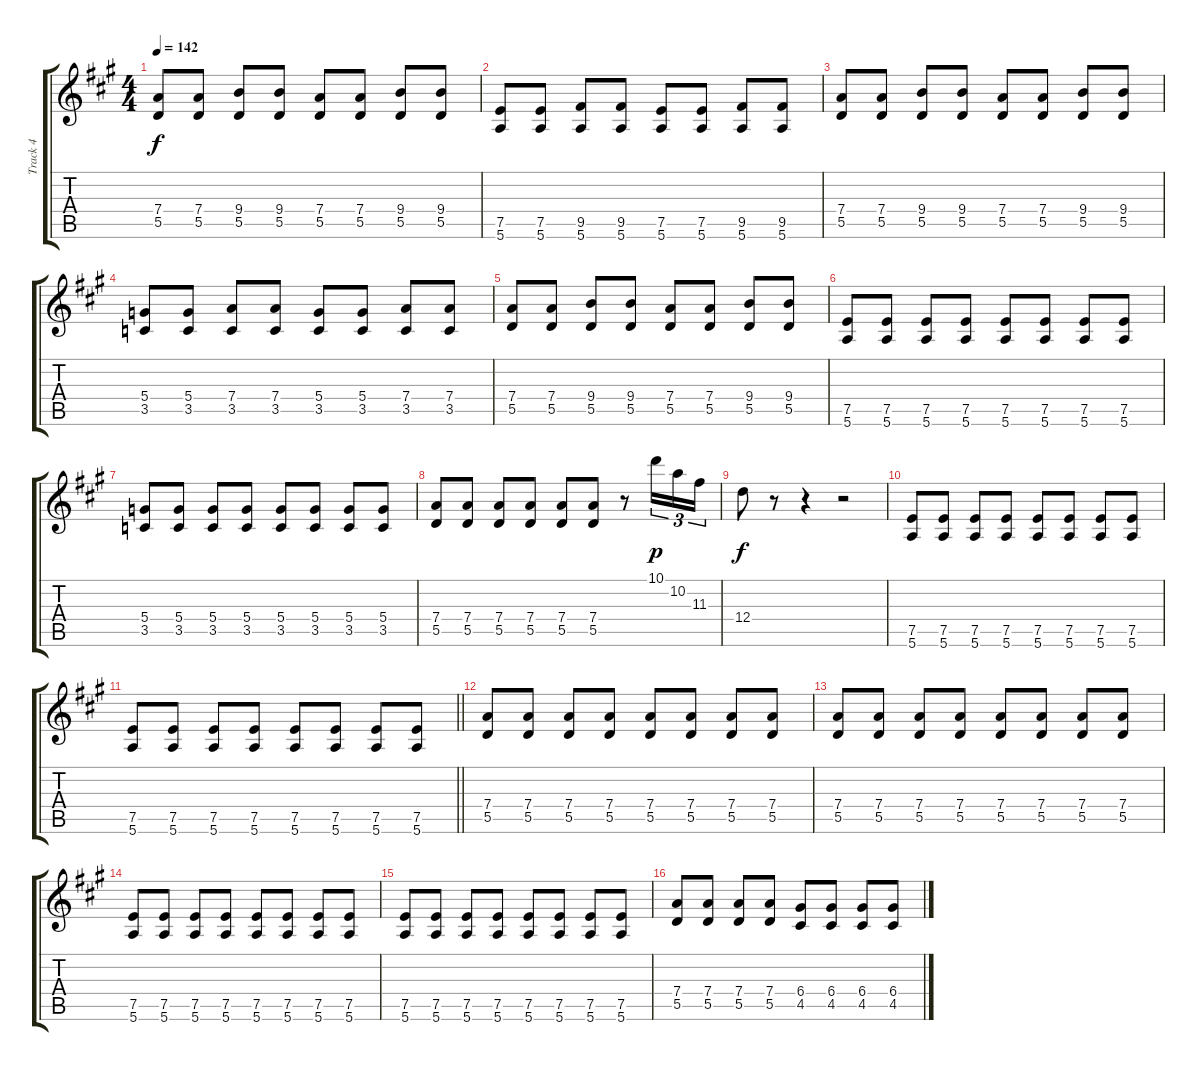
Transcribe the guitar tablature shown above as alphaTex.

\track ("Track 4" "Track 4") {instrument electricguitarclean}
\staff {score tabs}
\tuning (E4 B3 G3 D3 A2 E2) {hide}
\ts (4 4)
\tempo 142
\clef g2
\ks a
(7.4 5.5).8{dy f} (7.4 5.5).8 (9.4 5.5).8 (9.4 5.5).8 (7.4 5.5).8 (7.4 5.5).8 (9.4 5.5).8 (9.4 5.5).8 |
(7.5 5.6).8 (7.5 5.6).8 (9.5 5.6).8 (9.5 5.6).8 (7.5 5.6).8 (7.5 5.6).8 (9.5 5.6).8 (9.5 5.6).8 |
(7.4 5.5).8 (7.4 5.5).8 (9.4 5.5).8 (9.4 5.5).8 (7.4 5.5).8 (7.4 5.5).8 (9.4 5.5).8 (9.4 5.5).8 |
(5.4 3.5).8 (5.4 3.5).8 (7.4 3.5).8 (7.4 3.5).8 (5.4 3.5).8 (5.4 3.5).8 (7.4 3.5).8 (7.4 3.5).8 |
(7.4 5.5).8 (7.4 5.5).8 (9.4 5.5).8 (9.4 5.5).8 (7.4 5.5).8 (7.4 5.5).8 (9.4 5.5).8 (9.4 5.5).8 |
(7.5 5.6).8 (7.5 5.6).8 (7.5 5.6).8 (7.5 5.6).8 (7.5 5.6).8 (7.5 5.6).8 (7.5 5.6).8 (7.5 5.6).8 |
(5.4 3.5).8 (5.4 3.5).8 (5.4 3.5).8 (5.4 3.5).8 (5.4 3.5).8 (5.4 3.5).8 (5.4 3.5).8 (5.4 3.5).8 |
(7.4 5.5).8 (7.4 5.5).8 (7.4 5.5).8 (7.4 5.5).8 (7.4 5.5).8 (7.4 5.5).8 r.8 10.1.16{tu (3 2) dy p} 10.2.16{tu (3 2)} 11.3.16{tu (3 2)} |
12.4.8{dy f} r.8 r.4 r.2 |
(7.5 5.6).8 (7.5 5.6).8 (7.5 5.6).8 (7.5 5.6).8 (7.5 5.6).8 (7.5 5.6).8 (7.5 5.6).8 (7.5 5.6).8 |
\barLineRight lightlight
(7.5 5.6).8 (7.5 5.6).8 (7.5 5.6).8 (7.5 5.6).8 (7.5 5.6).8 (7.5 5.6).8 (7.5 5.6).8 (7.5 5.6).8 |
(7.4 5.5).8 (7.4 5.5).8 (7.4 5.5).8 (7.4 5.5).8 (7.4 5.5).8 (7.4 5.5).8 (7.4 5.5).8 (7.4 5.5).8 |
(7.4 5.5).8 (7.4 5.5).8 (7.4 5.5).8 (7.4 5.5).8 (7.4 5.5).8 (7.4 5.5).8 (7.4 5.5).8 (7.4 5.5).8 |
(7.5 5.6).8 (7.5 5.6).8 (7.5 5.6).8 (7.5 5.6).8 (7.5 5.6).8 (7.5 5.6).8 (7.5 5.6).8 (7.5 5.6).8 |
(7.5 5.6).8 (7.5 5.6).8 (7.5 5.6).8 (7.5 5.6).8 (7.5 5.6).8 (7.5 5.6).8 (7.5 5.6).8 (7.5 5.6).8 |
(7.4 5.5).8 (7.4 5.5).8 (7.4 5.5).8 (7.4 5.5).8 (6.4 4.5).8 (6.4 4.5).8 (6.4 4.5).8 (6.4 4.5).8
